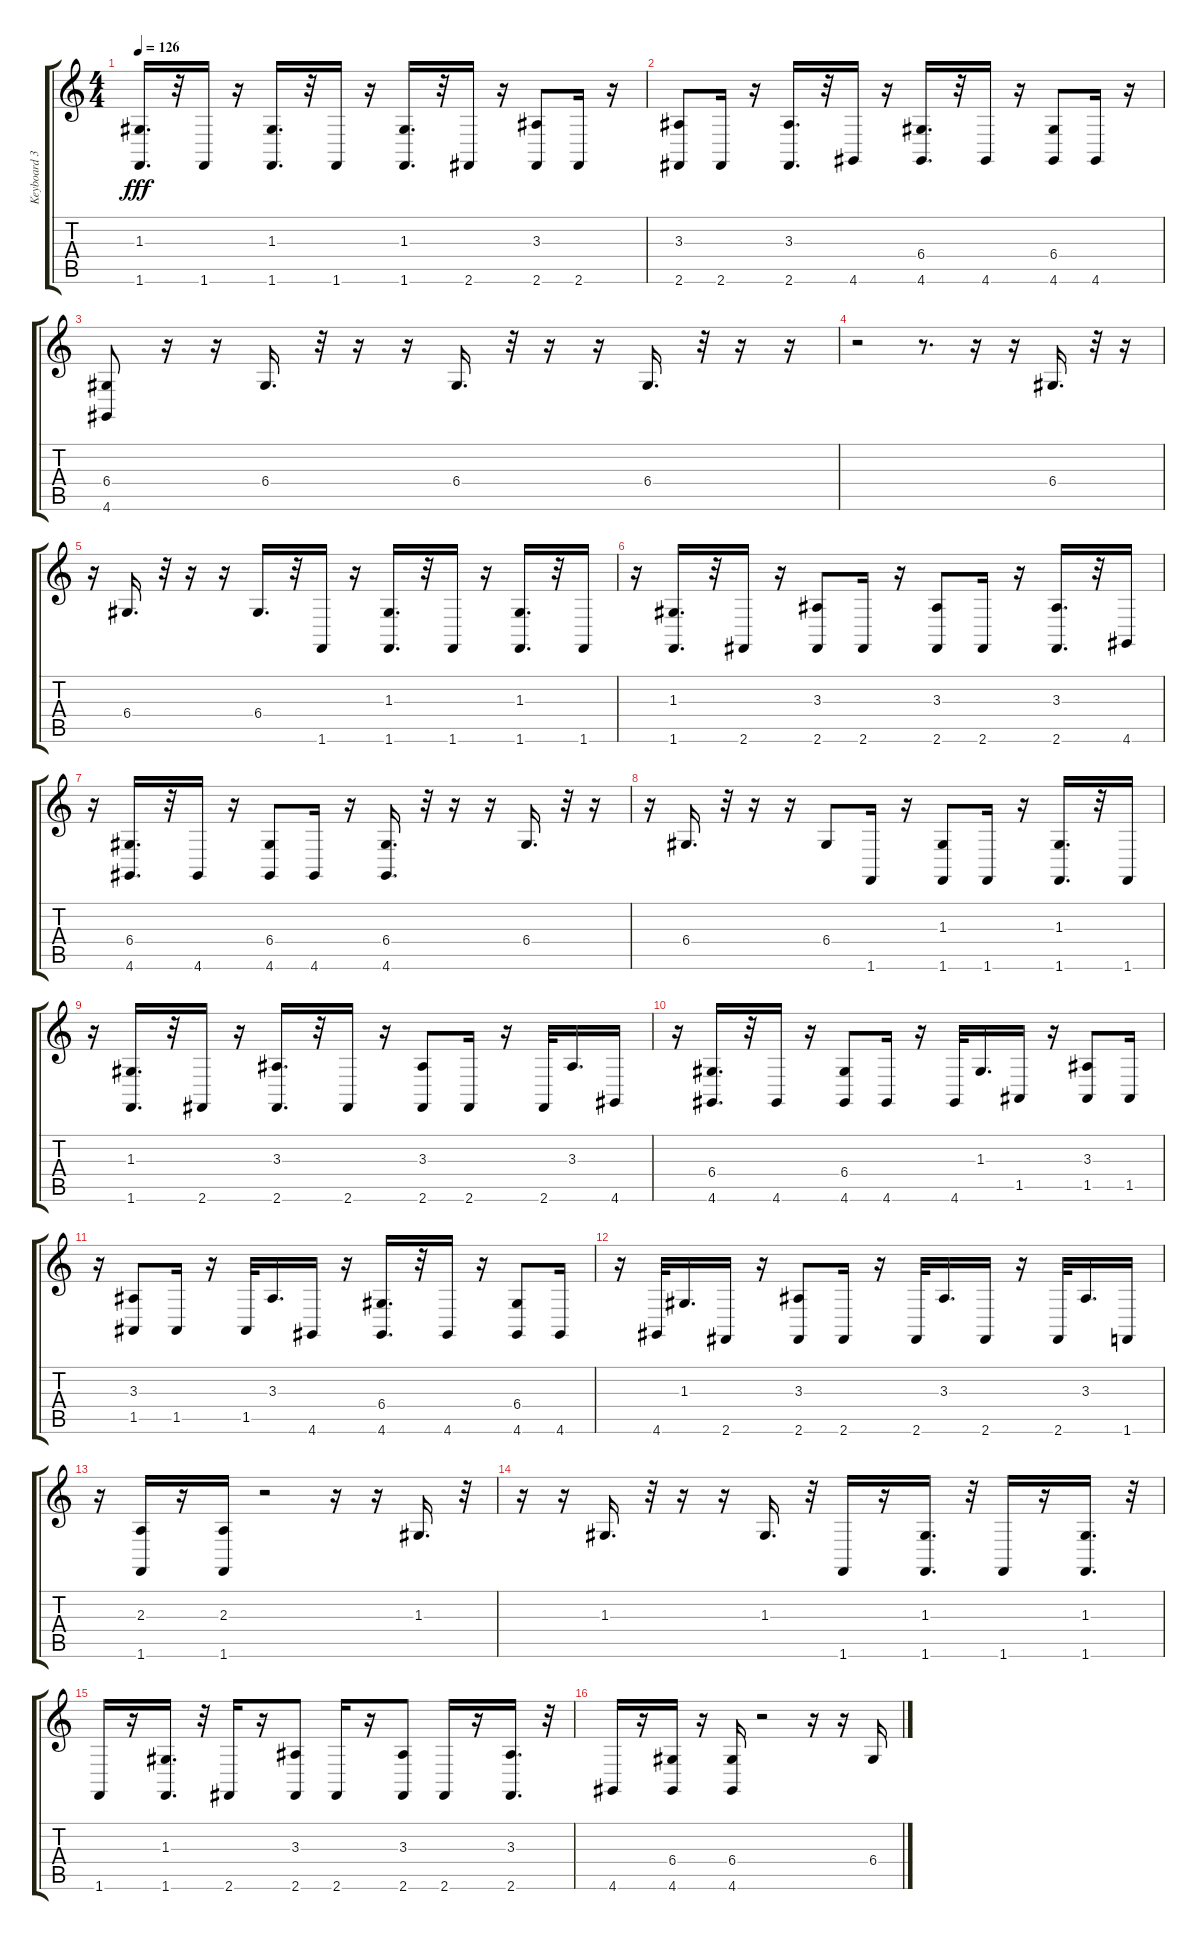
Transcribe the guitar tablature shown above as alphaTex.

\track ("Keyboard 3" "Keyboard 3") {instrument pizzicatostrings}
\staff {score tabs}
\tuning (E4 B3 G3 D3 A2 E2) {hide}
\ts (4 4)
\tempo 126
\clef g2
\ks c
(1.3 1.6).16{d dy fff} r.32 1.6.16 r.16 (1.3 1.6).16{d} r.32 1.6.16 r.16 (1.3 1.6).16{d} r.32 2.6.16 r.16 (3.3 2.6).8 2.6.16 r.16 |
(3.3 2.6).8 2.6.16 r.16 (3.3 2.6).16{d} r.32 4.6.16 r.16 (6.4 4.6).16{d} r.32 4.6.16 r.16 (6.4 4.6).8 4.6.16 r.16 |
(6.4 4.6).8 r.16 r.16 6.4.16{d} r.32 r.16 r.16 6.4.16{d} r.32 r.16 r.16 6.4.16{d} r.32 r.16 r.16 |
r.2 r.8{d} r.16 r.16 6.4.16{d} r.32 r.16 |
r.16 6.4.16{d} r.32 r.16 r.16 6.4.16{d} r.32 1.6.16 r.16 (1.3 1.6).16{d} r.32 1.6.16 r.16 (1.3 1.6).16{d} r.32 1.6.16 |
r.16 (1.3 1.6).16{d} r.32 2.6.16 r.16 (3.3 2.6).8 2.6.16 r.16 (3.3 2.6).8 2.6.16 r.16 (3.3 2.6).16{d} r.32 4.6.16 |
r.16 (6.4 4.6).16{d} r.32 4.6.16 r.16 (6.4 4.6).8 4.6.16 r.16 (6.4 4.6).16{d} r.32 r.16 r.16 6.4.16{d} r.32 r.16 |
r.16 6.4.16{d} r.32 r.16 r.16 6.4.8 1.6.16 r.16 (1.3 1.6).8 1.6.16 r.16 (1.3 1.6).16{d} r.32 1.6.16 |
r.16 (1.3 1.6).16{d} r.32 2.6.16 r.16 (3.3 2.6).16{d} r.32 2.6.16 r.16 (3.3 2.6).8 2.6.16 r.16 2.6.32 3.3.16{d} 4.6.16 |
r.16 (6.4 4.6).16{d} r.32 4.6.16 r.16 (6.4 4.6).8 4.6.16 r.16 4.6.32 1.3.16{d} 1.5.16 r.16 (3.3 1.5).8 1.5.16 |
r.16 (3.3 1.5).8 1.5.16 r.16 1.5.32 3.3.16{d} 4.6.16 r.16 (6.4 4.6).16{d} r.32 4.6.16 r.16 (6.4 4.6).8 4.6.16 |
r.16 4.6.32 1.3.16{d} 2.6.16 r.16 (3.3 2.6).8 2.6.16 r.16 2.6.32 3.3.16{d} 2.6.16 r.16 2.6.32 3.3.16{d} 1.6.16 |
r.16 (2.3 1.6).16 r.16 (2.3 1.6).16 r.2 r.16 r.16 1.3.16{d} r.32 |
r.16 r.16 1.3.16{d} r.32 r.16 r.16 1.3.16{d} r.32 1.6.16 r.16 (1.3 1.6).16{d} r.32 1.6.16 r.16 (1.3 1.6).16{d} r.32 |
1.6.16 r.16 (1.3 1.6).16{d} r.32 2.6.16 r.16 (3.3 2.6).8 2.6.16 r.16 (3.3 2.6).8 2.6.16 r.16 (3.3 2.6).16{d} r.32 |
4.6.16 r.16 (6.4 4.6).16 r.16 (6.4 4.6).16 r.2 r.16 r.16 6.4.16
